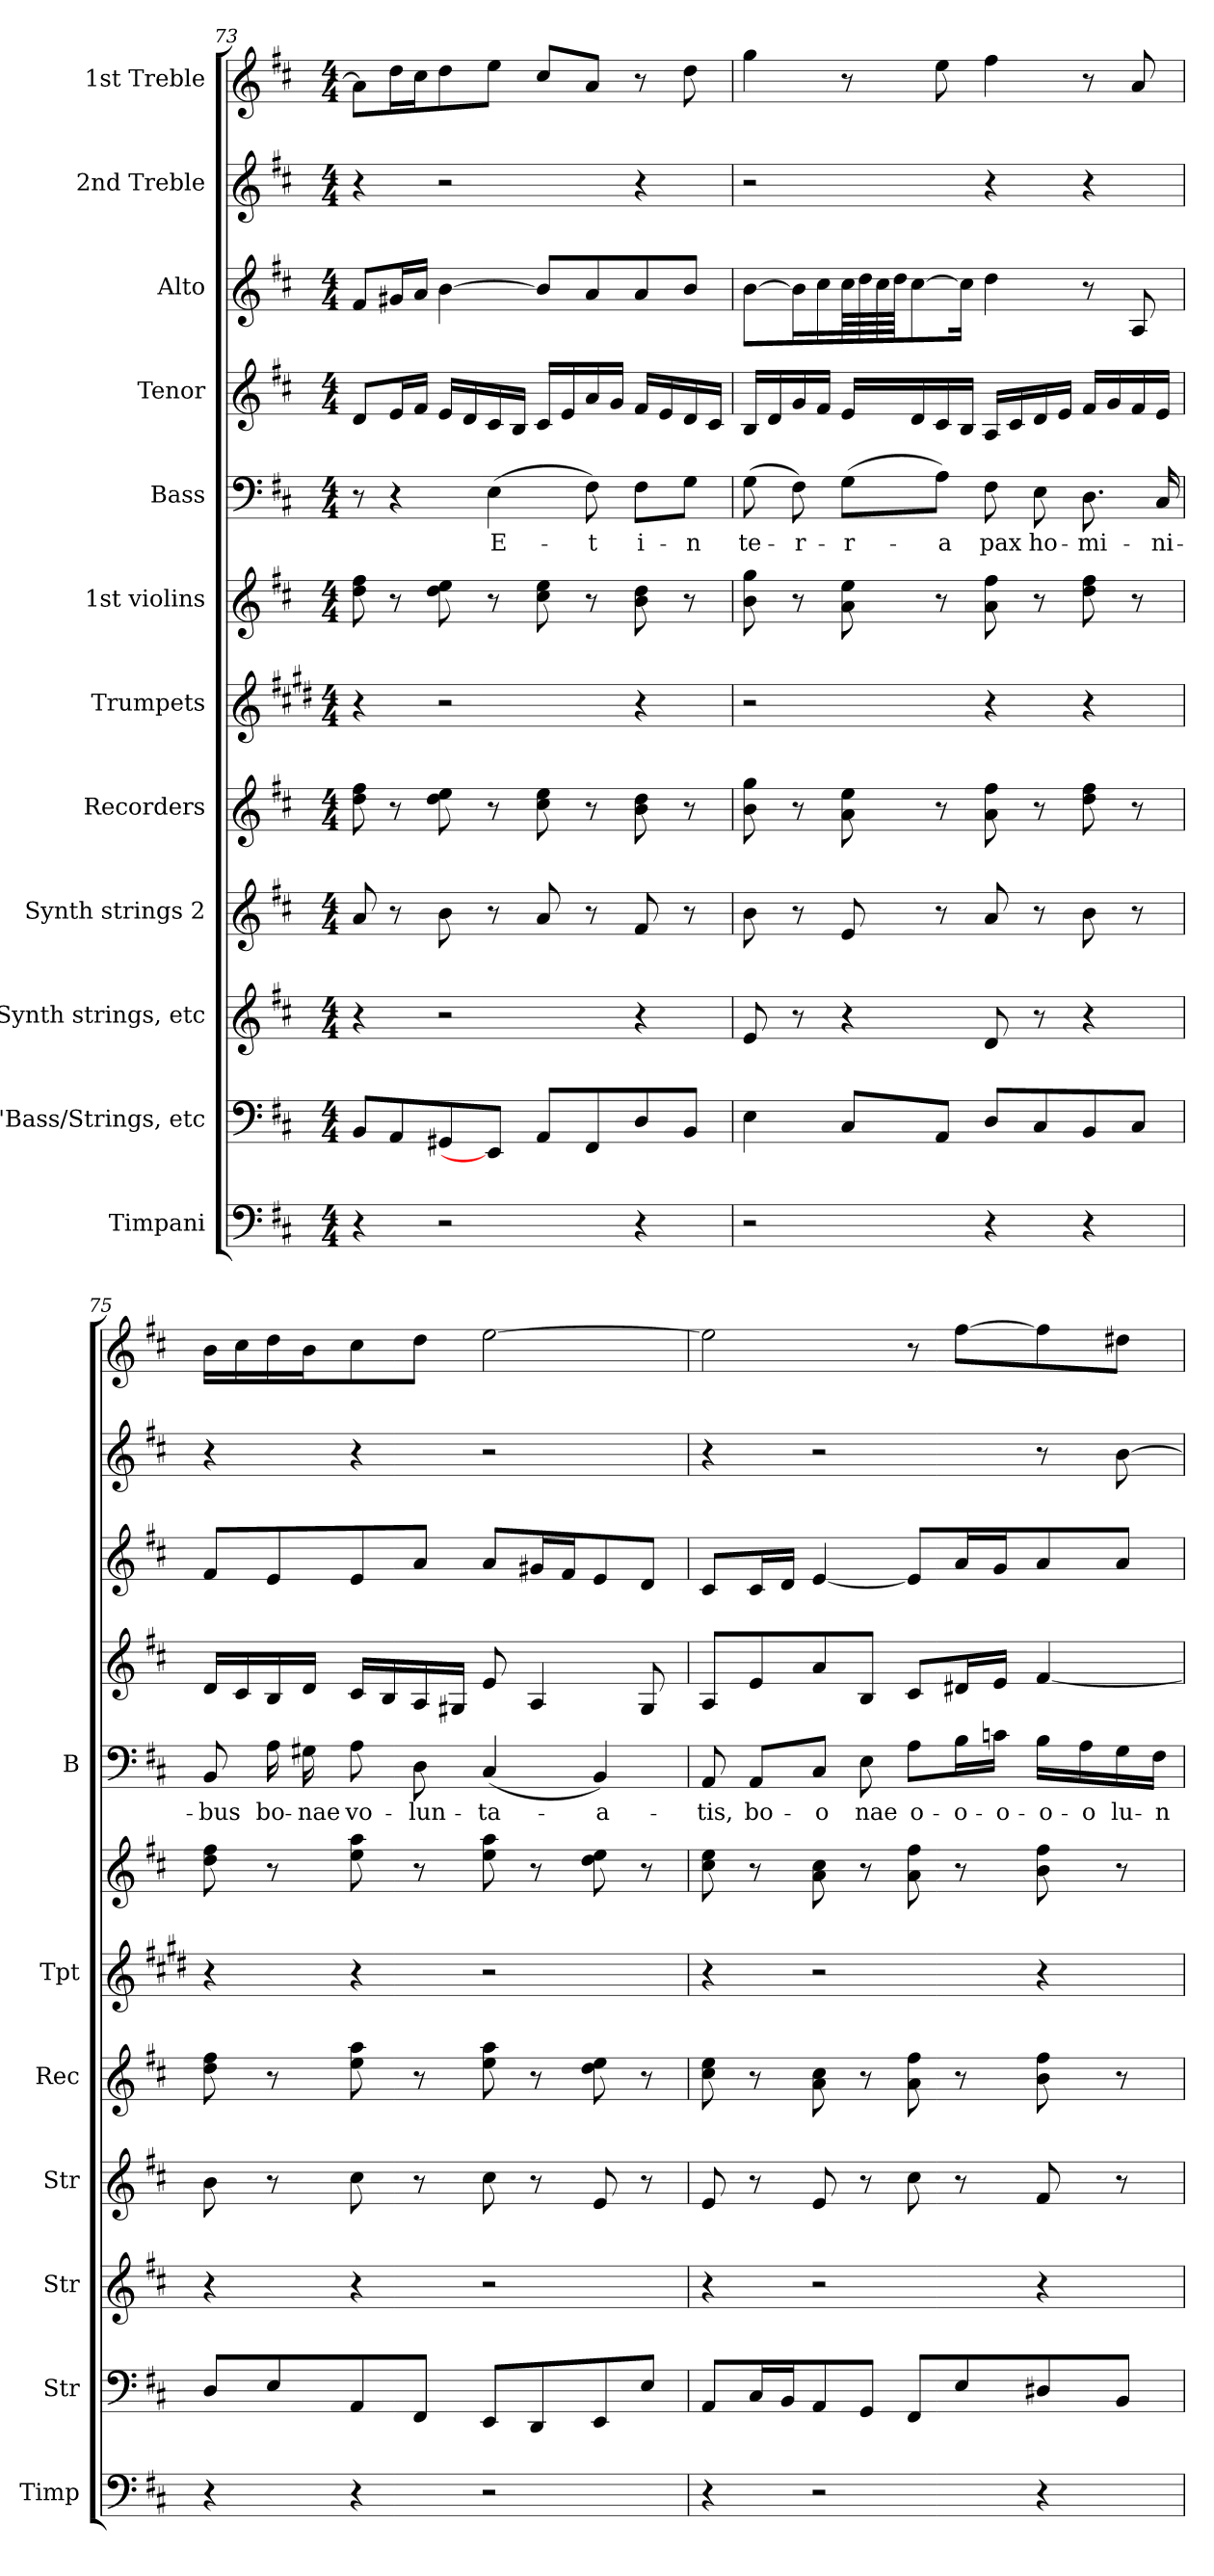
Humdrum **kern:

**kern	**kern	**kern	**kern	**kern	**kern	**kern	**kern	**text	**kern	**kern	**kern	**kern
*part12	*part11	*part10	*part9	*part8	*part7	*part6	*part5	*part5	*part4	*part3	*part2	*part1
*staff12	*staff11	*staff10	*staff9	*staff8	*staff7	*staff6	*staff5	*staff5	*staff4	*staff3	*staff2	*staff1
*I"Timpani	*I"D'Bass/Strings, etc	*I"Synth strings, etc	*I"Synth strings 2	*I"Recorders	*I"Trumpets	*I"1st violins	*I"Bass	*	*I"Tenor	*I"Alto	*I"2nd Treble	*I"1st Treble
*I'Timp	*I'Str	*I'Str	*I'Str	*I'Rec	*I'Tpt	*	*I'B	*	*	*	*	*
*clefF4	*clefF4	*clefG2	*clefG2	*clefG2	*clefG2	*clefG2	*clefF4	*	*clefG2	*clefG2	*clefG2	*clefG2
*	*	*	*	*	*ITrd1c2	*	*	*	*	*	*	*
*k[f#c#]	*k[f#c#]	*k[f#c#]	*k[f#c#]	*k[f#c#]	*k[f#c#]	*k[f#c#]	*k[f#c#]	*	*k[f#c#]	*k[f#c#]	*k[f#c#]	*k[f#c#]
*D:	*D:	*D:	*D:	*D:	*D:	*D:	*D:	*	*D:	*D:	*D:	*D:
*M4/4	*M4/4	*M4/4	*M4/4	*M4/4	*M4/4	*M4/4	*M4/4	*	*M4/4	*M4/4	*M4/4	*M4/4
=73	=73	=73	=73	=73	=73	=73	=73	=73	=73	=73	=73	=73
4r	8BB/L	4r	8a/	8dd\ 8ff#\	4r	8dd\ 8ff#\	8r	.	8d/L	8f#/L	4r	8a\L]
.	8AA/	.	8r	8r	.	8r	4r	.	16e/L	16g#X/L	.	16dd\L
.	.	.	.	.	.	.	.	.	16f#/JJ	16a/JJ	.	16cc#\J
2r	8GG#X/	2r	8b\	8dd\ 8ee\	2r	8dd\ 8ee\	.	.	16e/LL	[4b\	2r	8dd\
.	.	.	.	.	.	.	.	.	16d/	.	.	.
.	8EE/J]	.	8r	8r	.	8r	(4E\	E-	16c#/	.	.	8ee\J
.	.	.	.	.	.	.	.	.	16B/JJ	.	.	.
.	8AA/L	.	8a/	8cc#\ 8ee\	.	8cc#\ 8ee\	.	.	16c#/LL	8b/L]	.	8cc#/L
.	.	.	.	.	.	.	.	.	16e/	.	.	.
.	8FF#/	.	8r	8r	.	8r	8F#\)	-t	16a/	8a/	.	8a/J
.	.	.	.	.	.	.	.	.	16g/JJ	.	.	.
4r	8D/	4r	8f#/	8b\ 8dd\	4r	8b\ 8dd\	8F#\L	i-	16f#/LL	8a/	4r	8r
.	.	.	.	.	.	.	.	.	16e/	.	.	.
.	8BB/J	.	8r	8r	.	8r	8G\J	-n	16d/	8b/J	.	8dd\
.	.	.	.	.	.	.	.	.	16c#/JJ	.	.	.
!!LO:PB:g=z
=74	=74	=74	=74	=74	=74	=74	=74	=74	=74	=74	=74	=74
2r	4E\	8e/	8b\	8b\ 8gg\	2r	8b\ 8gg\	(8G\	te-	16B/LL	[8b\L	2r	4gg\
.	.	.	.	.	.	.	.	.	16d/	.	.	.
.	.	8r	8r	8r	.	8r	8F#\)	-r-	16g/	16b\L]	.	.
.	.	.	.	.	.	.	.	.	16f#/JJ	16cc#\	.	.
.	8C#/L	4r	8e/	8a\ 8ee\	.	8a\ 8ee\	(8G\L	-r-	16e/LL	64cc#\LL	.	8r
.	.	.	.	.	.	.	.	.	.	64dd\	.	.
.	.	.	.	.	.	.	.	.	.	64cc#\	.	.
.	.	.	.	.	.	.	.	.	.	64dd\JJJ	.	.
.	.	.	.	.	.	.	.	.	16d/	[8cc#\	.	.
.	8AA/J	.	8r	8r	.	8r	8A\J)	-a	16c#/	.	.	8ee\
.	.	.	.	.	.	.	.	.	16B/JJ	16cc#\Jk]	.	.
4r	8D/L	8d/	8a/	8a\ 8ff#\	4r	8a\ 8ff#\	8F#\	pax	16A/LL	4dd\	4r	4ff#\
.	.	.	.	.	.	.	.	.	16c#/	.	.	.
.	8C#/	8r	8r	8r	.	8r	8E\	ho-	16d/	.	.	.
.	.	.	.	.	.	.	.	.	16e/JJ	.	.	.
4r	8BB/	4r	8b\	8dd\ 8ff#\	4r	8dd\ 8ff#\	8.D\	-mi-	16f#/LL	8r	4r	8r
.	.	.	.	.	.	.	.	.	16g/	.	.	.
.	8C#/J	.	8r	8r	.	8r	.	.	16f#/	8A/	.	8a/
.	.	.	.	.	.	.	16C#/	-ni-	16e/JJ	.	.	.
=75	=75	=75	=75	=75	=75	=75	=75	=75	=75	=75	=75	=75
4r	8D/L	4r	8b\	8dd\ 8ff#\	4r	8dd\ 8ff#\	8BB/	-bus	16d/LL	8f#/L	4r	16b\LL
.	.	.	.	.	.	.	.	.	16c#/	.	.	16cc#\
.	8E/	.	8r	8r	.	8r	16A\	bo-	16B/	8e/	.	16dd\
.	.	.	.	.	.	.	16G#X\	-nae	16d/JJ	.	.	16b\J
4r	8AA/	4r	8cc#\	8ee\ 8aa\	4r	8ee\ 8aa\	8A\	vo-	16c#/LL	8e/	4r	8cc#\
.	.	.	.	.	.	.	.	.	16B/	.	.	.
.	8FF#/J	.	8r	8r	.	8r	8D\	-lun-	16A/	8a/J	.	8dd\J
.	.	.	.	.	.	.	.	.	16G#X/JJ	.	.	.
2r	8EE/L	2r	8cc#\	8ee\ 8aa\	2r	8ee\ 8aa\	(4C#/	-ta-	8e/	8a/L	2r	[2ee\
.	8DD/	.	8r	8r	.	8r	.	.	4A/	16g#X/L	.	.
.	.	.	.	.	.	.	.	.	.	16f#/J	.	.
.	8EE/	.	8e/	8dd\ 8ee\	.	8dd\ 8ee\	4BB/)	-a-	.	8e/	.	.
.	8E/J	.	8r	8r	.	8r	.	.	8G#/	8d/J	.	.
!!LO:PB:g=z
=76	=76	=76	=76	=76	=76	=76	=76	=76	=76	=76	=76	=76
4r	8AA/L	4r	8e/	8cc#\ 8ee\	4r	8cc#\ 8ee\	8AA/	-tis,	8A/L	8c#/L	4r	2ee\]
.	16C#/L	.	8r	8r	.	8r	8AA/L	bo-	8e/	16c#/L	.	.
.	16BB/J	.	.	.	.	.	.	.	.	16d/JJ	.	.
2r	8AA/	2r	8e/	8a\ 8cc#\	2r	8a\ 8cc#\	8C#/J	-o	8a/	[4e/	2r	.
.	8GG/J	.	8r	8r	.	8r	8E\	nae	8B/J	.	.	.
.	8FF#/L	.	8cc#\	8a\ 8ff#\	.	8a\ 8ff#\	8A\L	o-	8c#/L	8e/L]	.	8r
.	8E/	.	8r	8r	.	8r	16B\L	-o-	16d#X/L	16a/L	.	[8ff#\L
.	.	.	.	.	.	.	16cn\JJ	-o-	16e/JJ	16g/J	.	.
4r	8D#X/	4r	8f#/	8b\ 8ff#\	4r	8b\ 8ff#\	16B\LL	-o-	[4f#/	8a/	8r	8ff#\]
.	.	.	.	.	.	.	16A\	-o	.	.	.	.
.	8BB/J	.	8r	8r	.	8r	16G\	lu-	.	8a/J	[8b\	8dd#X\J
.	.	.	.	.	.	.	16F#\JJ	-n-	.	.	.	.
=	=	=	=	=	=	=	=	=	=	=	=	=
*-	*-	*-	*-	*-	*-	*-	*-	*-	*-	*-	*-	*-
